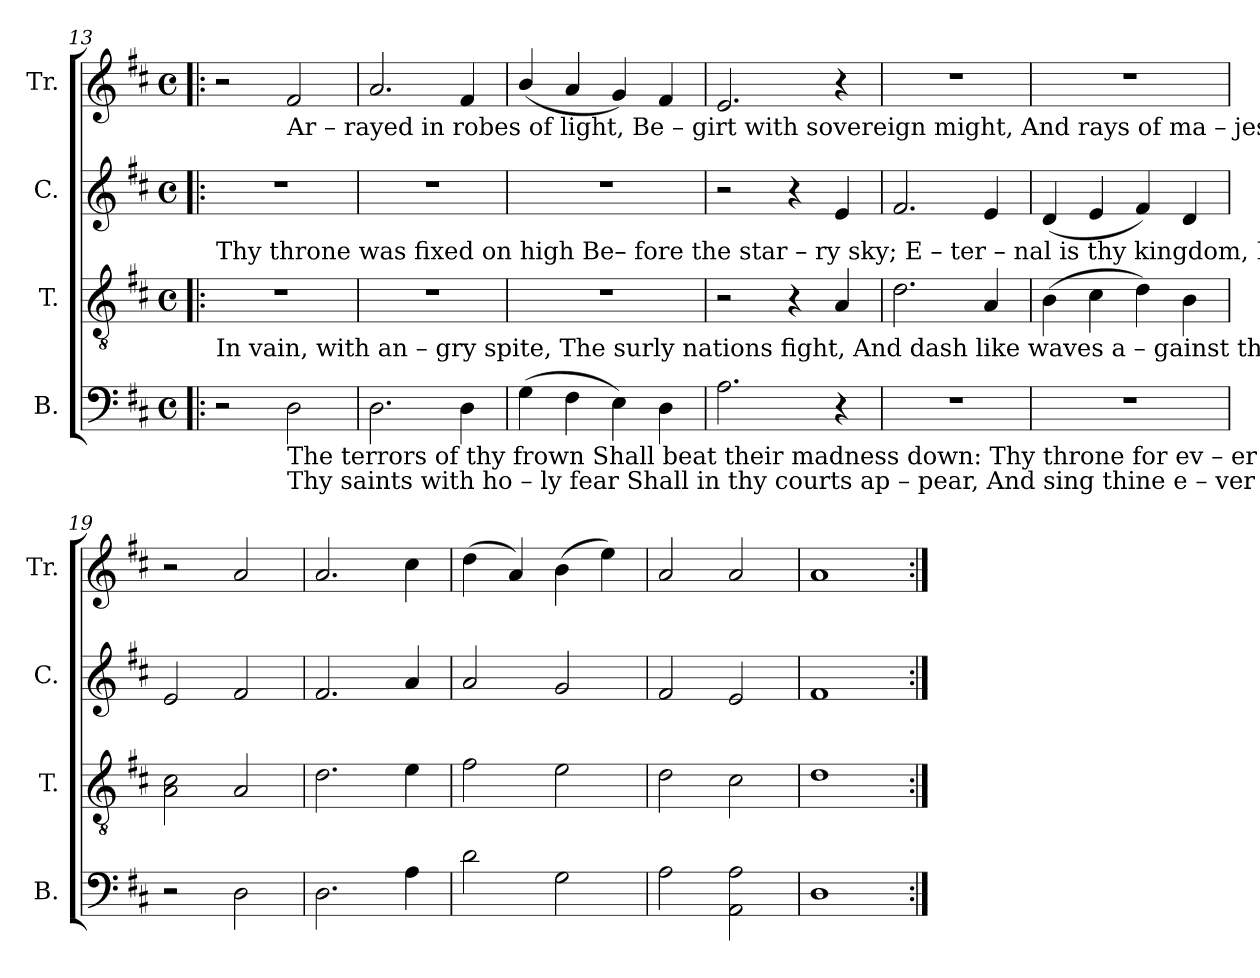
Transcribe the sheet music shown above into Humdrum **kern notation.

**kern	**kern	**kern	**kern
*part4	*part3	*part2	*part1
*staff4	*staff3	*staff2	*staff1
*I"B.	*I"T.	*I"C.	*I"Tr.
*I'B.	*I'T.	*I'C.	*I'Tr.
!!LO:LB:g=z
*clefF4	*clefGv2	*clefG2	*clefG2
*k[f#c#]	*k[f#c#]	*k[f#c#]	*k[f#c#]
*M4/4	*M4/4	*M4/4	*M4/4
*met(c)	*met(c)	*met(c)	*met(c)
=13!|:	=13!|:	=13!|:	=13!|:
!	!	!LO:TX:b:t=Thy   throne  was  fixed       on   high      Be– fore   the  star    –     ry   sky;  E  –  ter  – nal  is        thy      kingdom,  Lord.	!
!	!LO:TX:b:t=In      vain,   with  an    –    gry   spite,     The  surly        nations        fight,  And dash like waves a  –  gainst  the  shore.	!	!
2r	1r	1r	2r
!	!	!	!LO:TX:b:t=Ar  –  rayed   in    robes          of  light,       Be – girt  with  sovereign might,  And rays  of  ma  –  jes  –   ty      a  –  round.
!LO:TX:b:t=The     terrors        of             thy frown  Shall beat their madness down&colon;  Thy throne for ev  –  er        stands on high.	!	!	!
!LO:TX:b:t=Thy     saints  with  ho   –   ly    fear     Shall   in   thy   courts   ap – pear,  And  sing  thine  e – ver – las – ting     love.	!	!	!
2D\	.	.	2f#/
=14	=14	=14	=14
2.D\	1r	1r	2.a/
4D\	.	.	4f#/
=15	=15	=15	=15
(4G\	1r	1r	(4b/
4F#\	.	.	4a/
4E\)	.	.	4g/)
4D\	.	.	4f#/
=16	=16	=16	=16
2.A\	2r	2r	2.e/
.	4r	4r	.
4r	4A/	4e/	4r
=17	=17	=17	=17
1r	2.d\	2.f#/	1r
.	4A/	4e/	.
=18	=18	=18	=18
1r	(4B\	(4d/	1r
.	4c#\	4e/	.
.	4d\)	4f#/)	.
.	4B\	4d/	.
=19	=19	=19	=19
2r	2A\ 2c#\	2e/	2r
2D\	2A/	2f#/	2a/
=20	=20	=20	=20
2.D\	2.d\	2.f#/	2.a/
4A\	4e\	4a/	4cc#\
=21	=21	=21	=21
2d\	2f#\	2a/	(4dd\
.	.	.	4a/)
2G\	2e\	2g/	(4b\
.	.	.	4ee\)
=22	=22	=22	=22
2A\	2d\	2f#/	2a/
2AA\ 2A\	2c#\	2e/	2a/
=23	=23	=23	=23
1D	1d	1f#	1a
=:|!	=:|!	=:|!	=:|!
*-	*-	*-	*-
